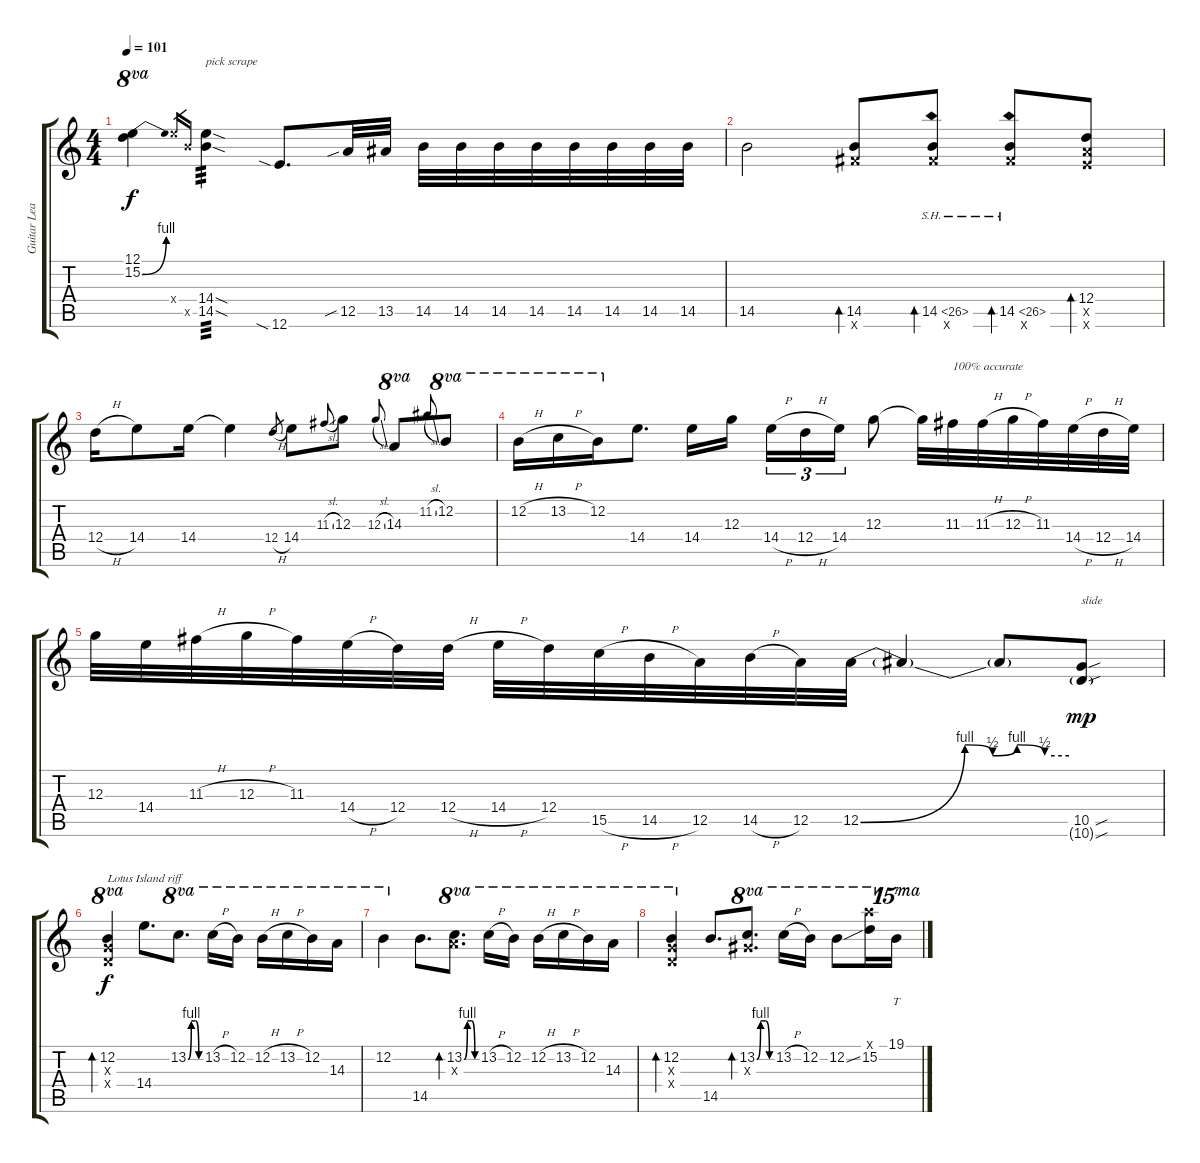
\track ("Guitar Lead" "Guitar Lea") {instrument overdrivenguitar}
\staff {score tabs}
\tuning (E4 B3 G3 D3 A2 E2) {hide}
\ts (4 4)
\tempo 101
\clef g2
\ks c
(12.1 15.2{be (bend 0 0 60 4)}).4{ot 8va dy f} 14.4{x}.16{gr} 14.5{x}.16{gr} (14.4{sod} 14.5{sod}).4{txt "pick scrape" tp 3} 12.6{sia}.8{d} 12.5{sib}.32 13.5.32 14.5.32 14.5.32 14.5.32 14.5.32 14.5.32 14.5.32 14.5.32 14.5.32 |
14.5.2 (14.5 14.6{x}).8{bd 120} (14.5{sh 12} 14.6{x}).8{bd 120} (14.5{sh 12} 14.6{x}).8{bd 120} (12.4 12.5{x} 12.6{x}).8{bd 120} |
12.4{h}.16 14.4.8 14.4.16 14.4{t}.4 12.4{h}.8{gr} 14.4.8 11.3{sl}.8{gr onbeat} 12.3.8 12.3{sl}.8{gr onbeat} 14.3.8{ot 8va} 11.2{sl}.8{gr onbeat} 12.2.8{ot 8va} |
12.2{h}.16{ot 8va} 13.2{h}.16{ot 8va} 12.2.16{ot 8va} 14.4.8{d} 14.4.16 12.3.16 14.4{h}.16{tu (3 2)} 12.4{h}.16{tu (3 2)} 14.4.16{tu (3 2)} 12.3.8 12.3{t}.32 11.3.32{txt "100% accurate"} 11.3{h}.32 12.3{h}.32 11.3.32 14.4{h}.32 12.4{h}.32 14.4.32 |
12.3.32 14.4.32 11.3{h}.32 12.3{h}.32 11.3.32 14.4{h}.32 12.4.32 12.4{h}.32 14.4{h}.32 12.4.32 15.5{h}.32 14.5{h}.32 12.5.32 14.5{h}.32 12.5.32 12.5{be (custom 0 0 30 4 38 2 45 4 53 2 60 2)}.32 12.5{t}.4 12.5{t}.8 (10.5{sou} 10.6{sou g}).8{txt "slide" dy mp} |
(12.2 12.3{x} 12.4{x}).4{bd 120 ot 8va txt "Lotus Island riff" dy f} 14.4.8{d} 13.2{be (custom 0 0 15 4 35 4 50 0 60 0)}.8{d ot 8va} 13.2{h}.16{ot 8va} 12.2.16{ot 8va} 12.2{h}.16{ot 8va} 13.2{h}.16{ot 8va} 12.2.16{ot 8va} 14.3.16{ot 8va} |
12.2.4{ot 8va} 14.5.8{d} (13.2{be (custom 0 0 15 4 35 4 50 0 60 0)} 14.3{x}).8{d bd 120 ot 8va} 13.2{h}.16{ot 8va} 12.2.16{ot 8va} 12.2{h}.16{ot 8va} 13.2{h}.16{ot 8va} 12.2.16{ot 8va} 14.3.16{ot 8va} |
(12.2 12.3{x} 12.4{x}).4{bd 120 ot 8va} 14.5.8{d} (13.2{be (custom 0 0 15 4 35 4 50 0 60 0)} 13.3{x}).8{d bd 120 ot 8va} 13.2{h}.16{ot 8va} 12.2.16{ot 8va} 12.2{ss}.8{ot 8va} (17.1{x} 15.2).16{ot 8va} 19.1.16{tt ot 15ma}
